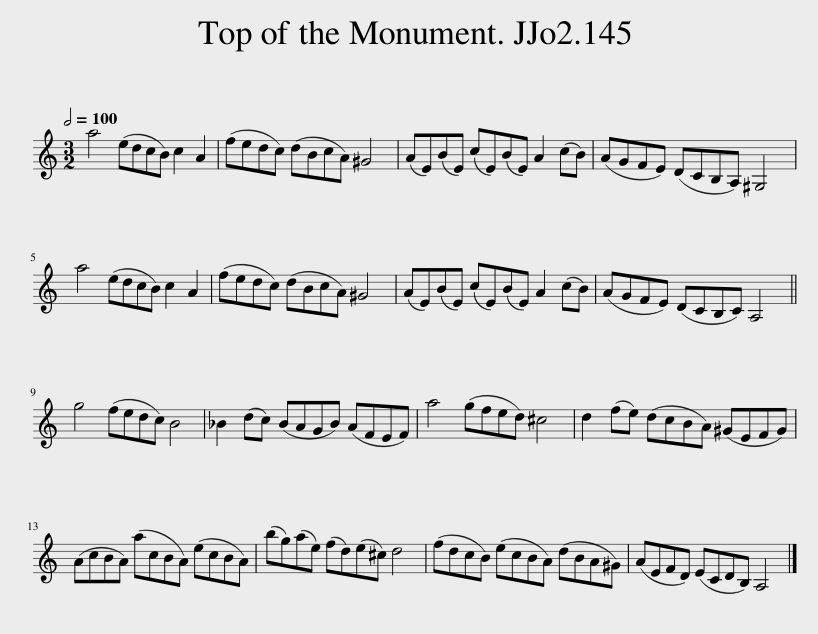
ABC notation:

X:1
L:1/8
Q:1/2=100
M:3/2
I:linebreak $
K:C
V:1 treble
V:1
 a4 (edcB) c2 A2 | (fedc) (dBcA) ^G4 | (AE)(BE) (cE)(BE) A2 (cB) | (AGFE) (DCB,A,) ^G,4 |$ a4 (edcB) c2 A2 | %5
 (fedc) (dBcA) ^G4 | (AE)(BE) (cE)(BE) A2 (cB) | (AGFE) (DCB,C) A,4 ||$ g4 (fedc) B4 | _B2 (dc) (BAGB) (AFEF) | %10
 a4 (gfed) ^c4 | d2 (fe) (dcBA) (^GEFG) |$ (AcBA) (acBA) (ecBA) | (bg)(ae) (fd)(e^c) d4 | (fdcB) (ecBA) (dBA^G) | %15
 (AEFD) (ECDB,) A,4 |] %16
